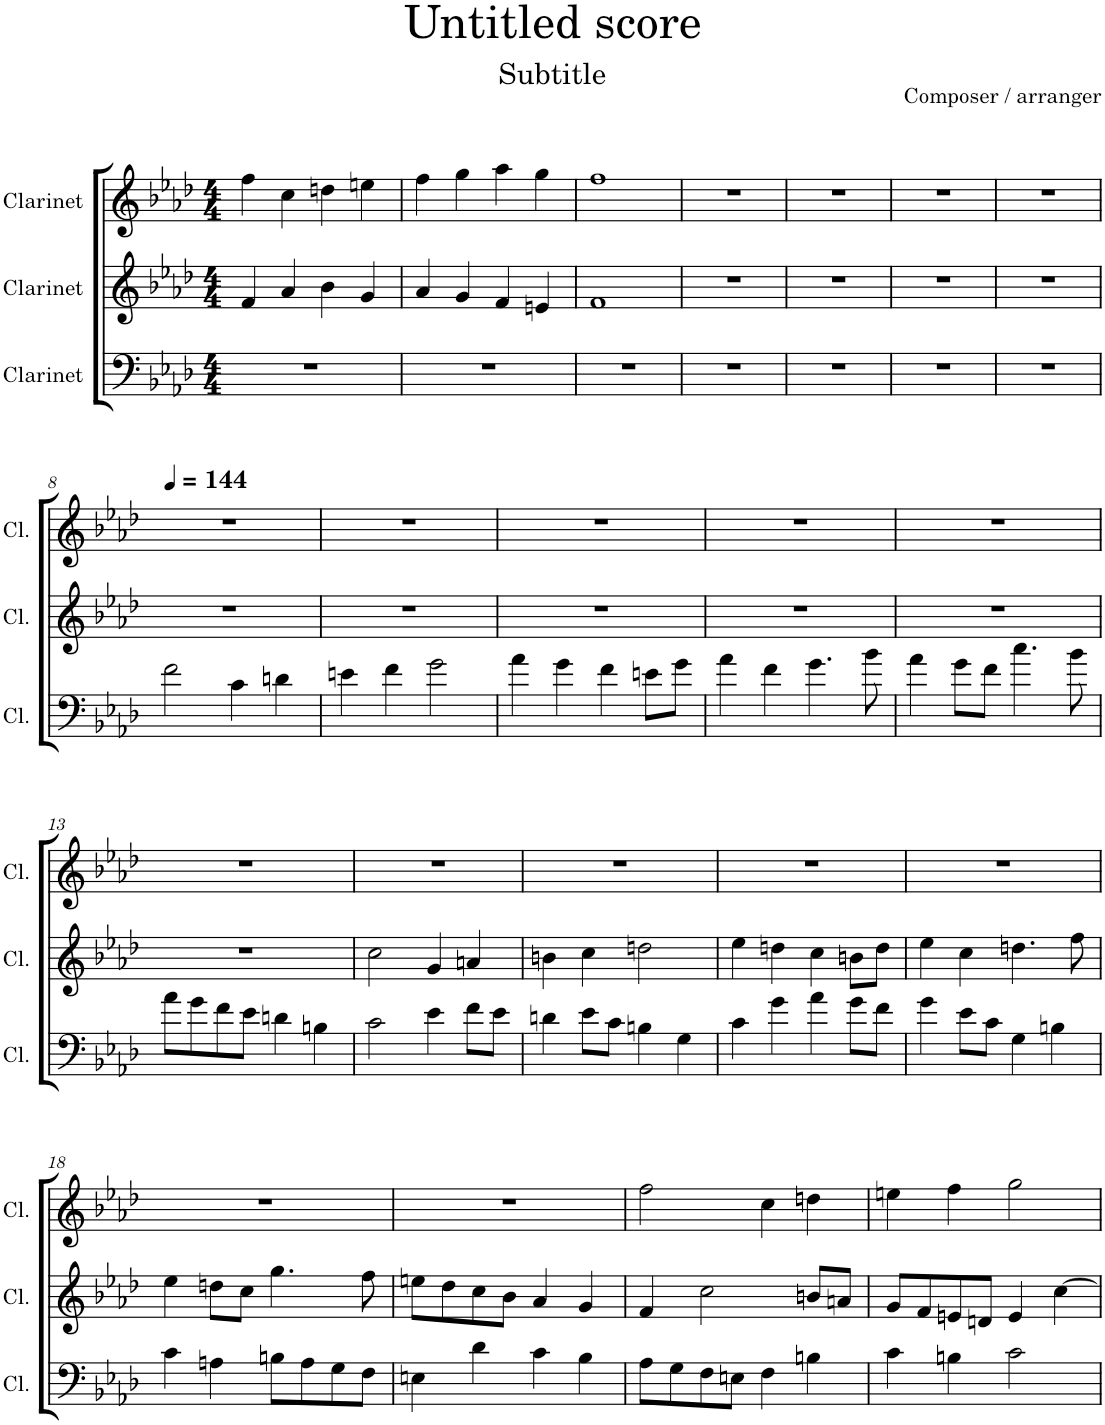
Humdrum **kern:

**kern	**kern	**kern
*part3	*part2	*part1
*staff3	*staff2	*staff1
*I"Clarinet	*I"Clarinet	*I"Clarinet
*I'Cl.	*I'Cl.	*I'Cl.
*clefF4	*clefG2	*clefG2
*Trd1c2	*Trd1c2	*Trd1c2
*k[b-e-a-d-]	*k[b-e-a-d-]	*k[b-e-a-d-]
*M4/4	*M4/4	*M4/4
=1	=1	=1
1r	4f/	4ff\
.	4a-/	4cc\
.	4b-\	4ddn\
.	4g/	4een\
=2	=2	=2
1r	4a-/	4ff\
.	4g/	4gg\
.	4f/	4aa-\
.	4en/	4gg\
=3	=3	=3
1r	1f	1ff
=4	=4	=4
1r	1r	1r
=5	=5	=5
1r	1r	1r
=6	=6	=6
1r	1r	1r
=7	=7	=7
1r	1r	1r
!!LO:LB:g=z
=8	=8	=8
2f\	1r	1r
4c\	.	.
4dn\	.	.
=9	=9	=9
4en\	1r	1r
4f\	.	.
2g\	.	.
=10	=10	=10
4a-\	1r	1r
4g\	.	.
4f\	.	.
8en\L	.	.
8g\J	.	.
=11	=11	=11
4a-\	1r	1r
4f\	.	.
4.g\	.	.
8b-\	.	.
=12	=12	=12
4a-\	1r	1r
8g\L	.	.
8f\J	.	.
4.cc\	.	.
8b-\	.	.
!!LO:LB:g=z
=13	=13	=13
8a-\L	1r	1r
8g\	.	.
8f\	.	.
8e-\J	.	.
4dn\	.	.
4Bn\	.	.
=14	=14	=14
2c\	2cc\	1r
4e-\	4g/	.
8f\L	4an/	.
8e-\J	.	.
=15	=15	=15
4dn\	4bn\	1r
8e-\L	4cc\	.
8c\J	.	.
4Bn\	2ddn\	.
4G\	.	.
=16	=16	=16
4c\	4ee-\	1r
4g\	4ddn\	.
4a-\	4cc\	.
8g\L	8bn\L	.
8f\J	8dd\J	.
=17	=17	=17
4g\	4ee-\	1r
8e-\L	4cc\	.
8c\J	.	.
4G\	4.ddn\	.
4Bn\	.	.
.	8ff\	.
!!LO:LB:g=z
=18	=18	=18
4c\	4ee-\	1r
4An\	8ddn\L	.
.	8cc\J	.
8Bn\L	4.gg\	.
8A\	.	.
8G\	.	.
8F\J	8ff\	.
=19	=19	=19
4En\	8een\L	1r
.	8dd-\	.
4d-\	8cc\	.
.	8b-\J	.
4c\	4a-/	.
4B-\	4g/	.
=20	=20	=20
8A-\L	4f/	2ff\
8G\	.	.
8F\	2cc\	.
8En\J	.	.
4F\	.	4cc\
4Bn\	8bn/L	4ddn\
.	8an/J	.
=21	=21	=21
4c\	8g/L	4een\
.	8f/	.
4Bn\	8en/	4ff\
.	8dn/J	.
2c\	4e/	2gg\
.	[4cc\	.
=	=	=
*-	*-	*-
